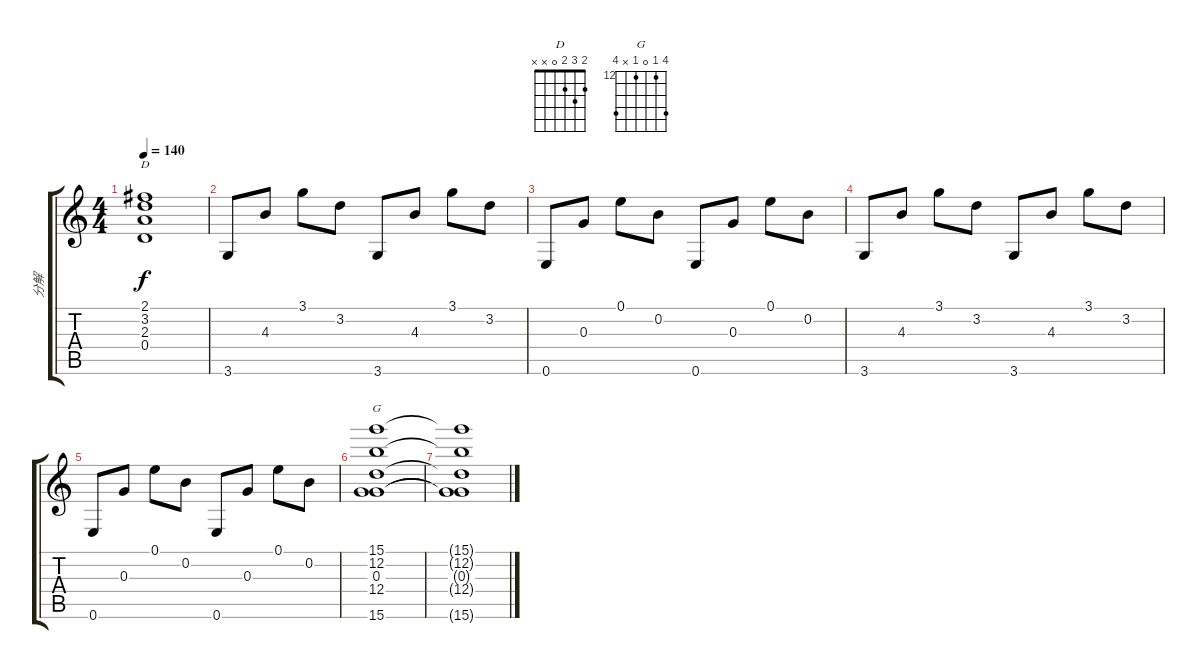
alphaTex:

\track ("分解" "分解") {instrument electricguitarclean}
\staff {score tabs}
\tuning (E4 B3 G3 D3 A2 E2) {hide}
\chord ("D" 2 3 2 0 x x)
\chord ("G" 15 12 0 12 x 15) {firstfret 12}
\ts (4 4)
\tempo 140
\clef g2
\ks c
(2.1 3.2 2.3 0.4).1{ch "D" dy f} |
3.6.8 4.3.8 3.1.8 3.2.8 3.6.8 4.3.8 3.1.8 3.2.8 |
0.6.8 0.3.8 0.1.8 0.2.8 0.6.8 0.3.8 0.1.8 0.2.8 |
3.6.8 4.3.8 3.1.8 3.2.8 3.6.8 4.3.8 3.1.8 3.2.8 |
0.6.8 0.3.8 0.1.8 0.2.8 0.6.8 0.3.8 0.1.8 0.2.8 |
(15.1 12.2 0.3 12.4 15.6).1{ch "G"} |
(15.1{t} 12.2{t} 0.3{t} 12.4{t} 15.6{t}).1
